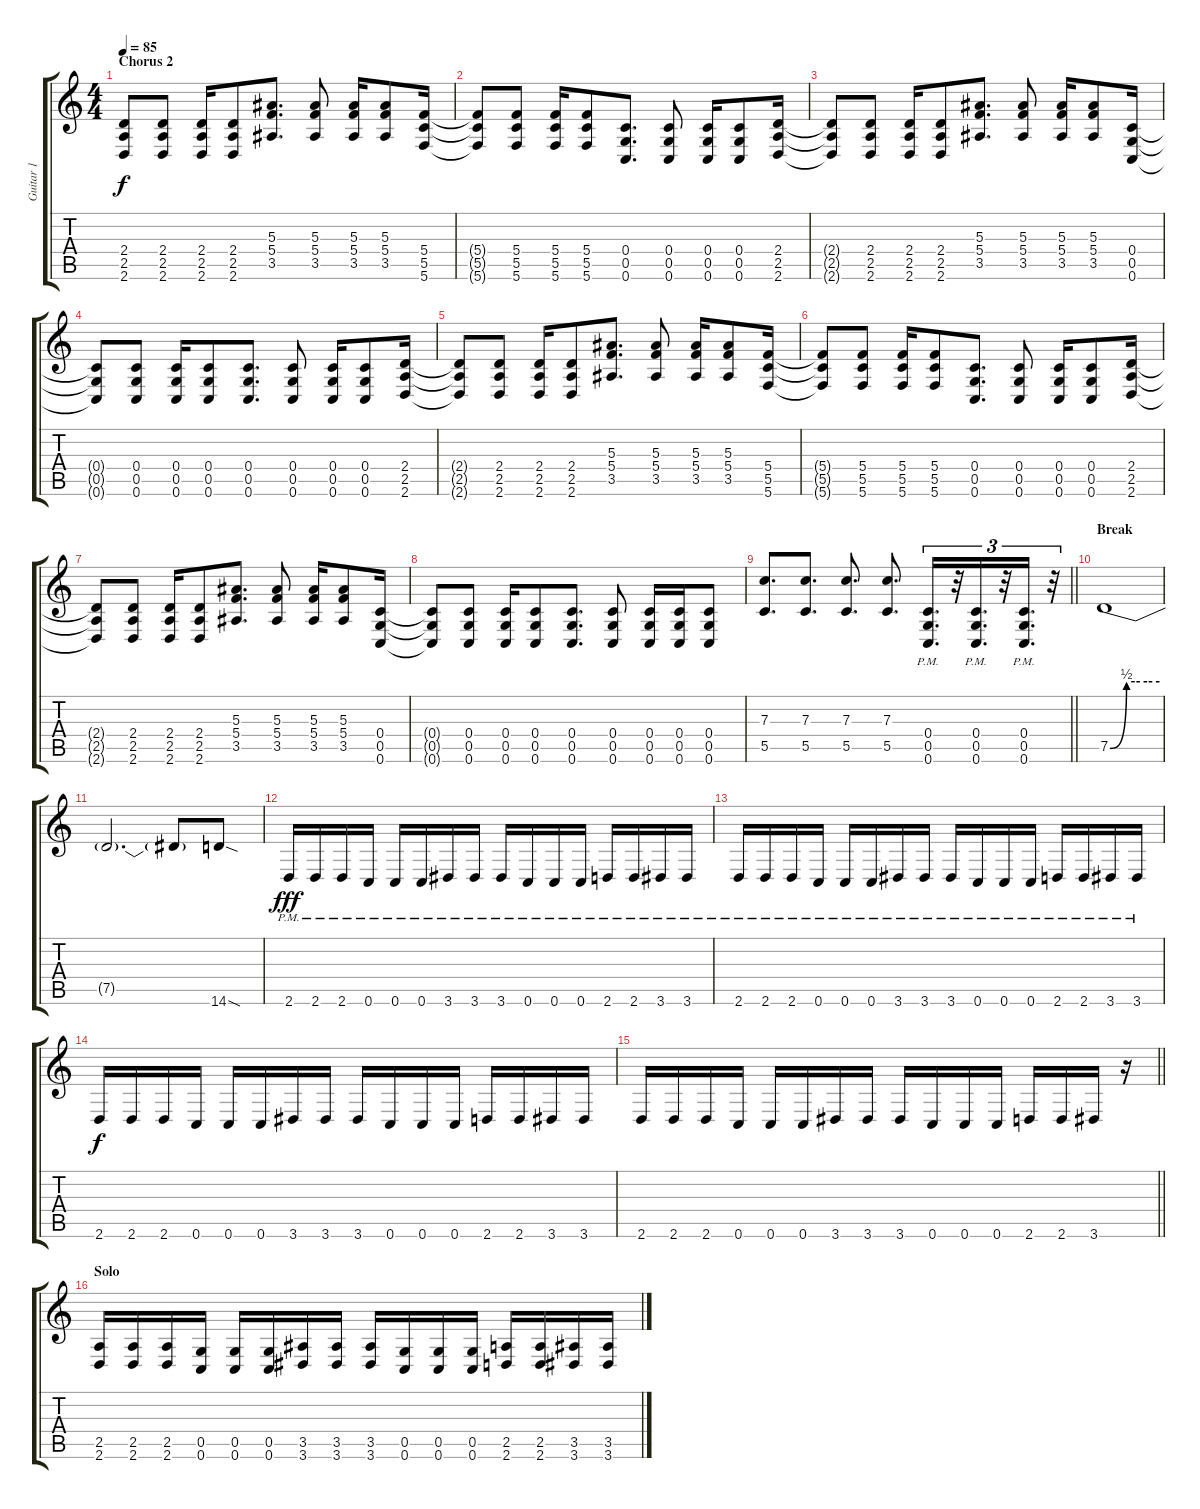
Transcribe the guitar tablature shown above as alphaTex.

\track ("Guitar 1" "Guitar 1") {instrument distortionguitar}
\staff {score tabs}
\tuning (D4 A3 F3 C3 G2 C2) {hide}
\ts (4 4)
\section ("" "Chorus 2")
\tempo 85
\clef g2
\ks c
(2.4 2.5 2.6).8{dy f} (2.4 2.5 2.6).8 (2.4 2.5 2.6).16 (2.4 2.5 2.6).8 (5.3 5.4 3.5).8{d} (5.3 5.4 3.5).8 (5.3 5.4 3.5).16 (5.3 5.4 3.5).8 (5.4 5.5 5.6).16 |
(5.4{t} 5.5{t} 5.6{t}).8 (5.4 5.5 5.6).8 (5.4 5.5 5.6).16 (5.4 5.5 5.6).8 (0.4 0.5 0.6).8{d} (0.4 0.5 0.6).8 (0.4 0.5 0.6).16 (0.4 0.5 0.6).8 (2.4 2.5 2.6).16 |
(2.4{t} 2.5{t} 2.6{t}).8 (2.4 2.5 2.6).8 (2.4 2.5 2.6).16 (2.4 2.5 2.6).8 (5.3 5.4 3.5).8{d} (5.3 5.4 3.5).8 (5.3 5.4 3.5).16 (5.3 5.4 3.5).8 (0.4 0.5 0.6).16 |
(0.4{t} 0.5{t} 0.6{t}).8 (0.4 0.5 0.6).8 (0.4 0.5 0.6).16 (0.4 0.5 0.6).8 (0.4 0.5 0.6).8{d} (0.4 0.5 0.6).8 (0.4 0.5 0.6).16 (0.4 0.5 0.6).8 (2.4 2.5 2.6).16 |
(2.4{t} 2.5{t} 2.6{t}).8 (2.4 2.5 2.6).8 (2.4 2.5 2.6).16 (2.4 2.5 2.6).8 (5.3 5.4 3.5).8{d} (5.3 5.4 3.5).8 (5.3 5.4 3.5).16 (5.3 5.4 3.5).8 (5.4 5.5 5.6).16 |
(5.4{t} 5.5{t} 5.6{t}).8 (5.4 5.5 5.6).8 (5.4 5.5 5.6).16 (5.4 5.5 5.6).8 (0.4 0.5 0.6).8{d} (0.4 0.5 0.6).8 (0.4 0.5 0.6).16 (0.4 0.5 0.6).8 (2.4 2.5 2.6).16 |
(2.4{t} 2.5{t} 2.6{t}).8 (2.4 2.5 2.6).8 (2.4 2.5 2.6).16 (2.4 2.5 2.6).8 (5.3 5.4 3.5).8{d} (5.3 5.4 3.5).8 (5.3 5.4 3.5).16 (5.3 5.4 3.5).8 (0.4 0.5 0.6).16 |
(0.4{t} 0.5{t} 0.6{t}).8 (0.4 0.5 0.6).8 (0.4 0.5 0.6).16 (0.4 0.5 0.6).8 (0.4 0.5 0.6).8{d} (0.4 0.5 0.6).8 (0.4 0.5 0.6).16 (0.4 0.5 0.6).16 (0.4 0.5 0.6).8 |
\barLineRight lightlight
(7.3 5.5).8{d} (7.3 5.5).8{d} (7.3 5.5).8{d} (7.3 5.5).8{d} (0.4{pm} 0.5{pm} 0.6{pm}).16{d tu (3 2)} r.32{tu (3 2)} (0.4{pm} 0.5{pm} 0.6{pm}).16{d tu (3 2)} r.32{tu (3 2)} (0.4{pm} 0.5{pm} 0.6{pm}).16{d tu (3 2)} r.32{tu (3 2)} |
\section ("" "Break")
7.5{be (custom 0 0 20 2 30 2 45 2 60 2)}.1 |
7.5{t}.2{d} 7.5{t}.8 14.6{sod}.8 |
2.6{pm}.16{dy fff} 2.6{pm}.16 2.6{pm}.16 0.6{pm}.16 0.6{pm}.16 0.6{pm}.16 3.6{pm}.16 3.6{pm}.16 3.6{pm}.16 0.6{pm}.16 0.6{pm}.16 0.6{pm}.16 2.6{pm}.16 2.6{pm}.16 3.6{pm}.16 3.6{pm}.16 |
2.6{pm}.16 2.6{pm}.16 2.6{pm}.16 0.6{pm}.16 0.6{pm}.16 0.6{pm}.16 3.6{pm}.16 3.6{pm}.16 3.6{pm}.16 0.6{pm}.16 0.6{pm}.16 0.6{pm}.16 2.6{pm}.16 2.6{pm}.16 3.6{pm}.16 3.6{pm}.16 |
2.6.16{dy f} 2.6.16 2.6.16 0.6.16 0.6.16 0.6.16 3.6.16 3.6.16 3.6.16 0.6.16 0.6.16 0.6.16 2.6.16 2.6.16 3.6.16 3.6.16 |
\barLineRight lightlight
2.6.16 2.6.16 2.6.16 0.6.16 0.6.16 0.6.16 3.6.16 3.6.16 3.6.16 0.6.16 0.6.16 0.6.16 2.6.16 2.6.16 3.6.16 r.16 |
\section ("" "Solo")
(2.5 2.6).16{volume 13} (2.5 2.6).16 (2.5 2.6).16 (0.5 0.6).16 (0.5 0.6).16 (0.5 0.6).16 (3.5 3.6).16 (3.5 3.6).16 (3.5 3.6).16 (0.5 0.6).16 (0.5 0.6).16 (0.5 0.6).16 (2.5 2.6).16 (2.5 2.6).16 (3.5 3.6).16 (3.5 3.6).16
